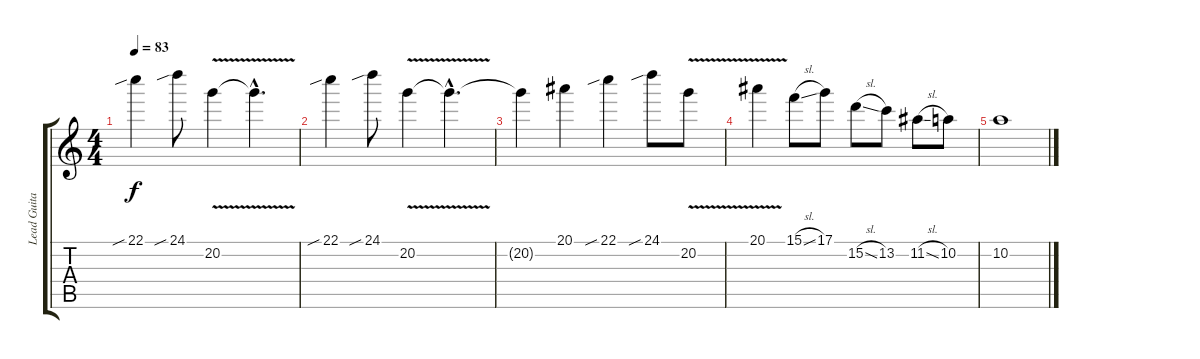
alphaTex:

\track ("Lead Guitar" "Lead Guita") {instrument distortionguitar}
\staff {score tabs}
\tuning (D4 B3 G3 D3 A2 E2) {hide}
\ts (4 4)
\tempo 83
\clef g2
\ks c
22.1{sib}.4{dy f} 24.1{sib}.8 20.2{v}.4 20.2{hac t}.4{d} |
22.1{sib}.4 24.1{sib}.8 20.2{v}.4 20.2{hac t}.4{d} |
20.2{t}.4 20.1.4 22.1{sib}.4 24.1{sib}.8 20.2{v}.8 |
20.1{v}.4 15.1{sl}.8 17.1.8 15.2{sl}.8 13.2.8 11.2{sl}.8 10.2.8 |
10.2.1
